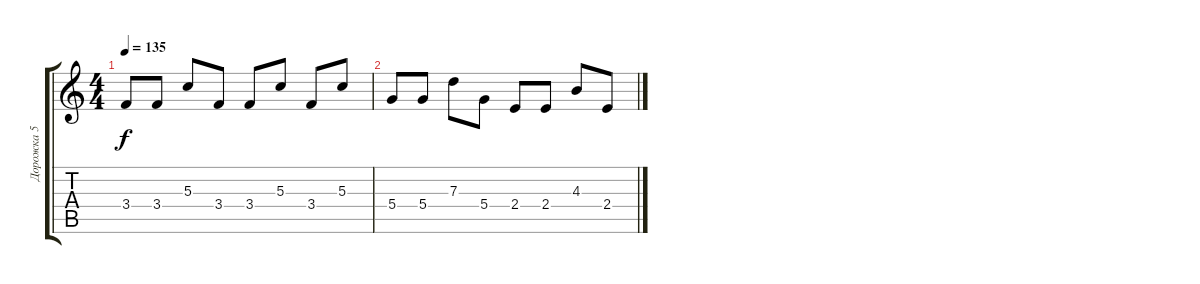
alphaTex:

\track ("Дорожка 5" "Дорожка 5") {instrument electricguitarclean}
\staff {score tabs}
\tuning (E4 B3 G3 D3 A2 E2) {hide}
\ts (4 4)
\tempo 135
\clef g2
\ks c
3.4.8{dy f} 3.4.8 5.3.8 3.4.8 3.4.8 5.3.8 3.4.8 5.3.8 |
5.4.8 5.4.8 7.3.8 5.4.8 2.4.8 2.4.8 4.3.8 2.4.8
